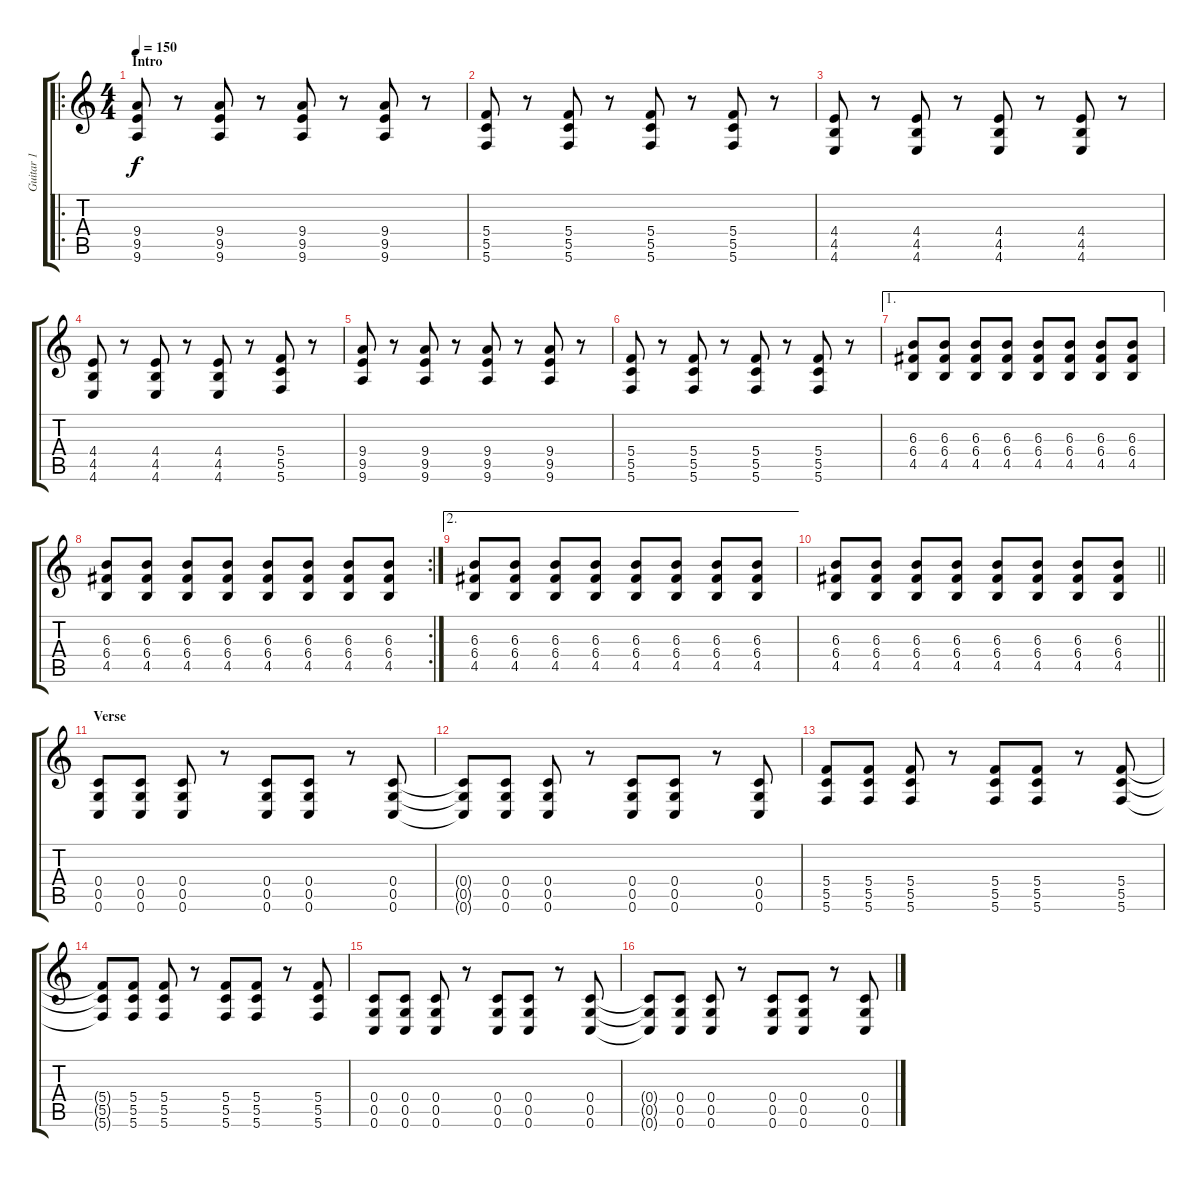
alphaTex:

\track ("Guitar 1" "Guitar 1") {instrument distortionguitar}
\staff {score tabs}
\tuning (D4 A3 F3 C3 G2 C2) {hide}
\ro
\ts (4 4)
\section ("" "Intro")
\tempo 150
\clef g2
\ks c
(9.4 9.5 9.6).8{dy f instrument distortionguitar} r.8 (9.4 9.5 9.6).8 r.8 (9.4 9.5 9.6).8 r.8 (9.4 9.5 9.6).8 r.8 |
(5.4 5.5 5.6).8 r.8 (5.4 5.5 5.6).8 r.8 (5.4 5.5 5.6).8 r.8 (5.4 5.5 5.6).8 r.8 |
(4.4 4.5 4.6).8 r.8 (4.4 4.5 4.6).8 r.8 (4.4 4.5 4.6).8 r.8 (4.4 4.5 4.6).8 r.8 |
(4.4 4.5 4.6).8 r.8 (4.4 4.5 4.6).8 r.8 (4.4 4.5 4.6).8 r.8 (5.4 5.5 5.6).8 r.8 |
(9.4 9.5 9.6).8 r.8 (9.4 9.5 9.6).8 r.8 (9.4 9.5 9.6).8 r.8 (9.4 9.5 9.6).8 r.8 |
(5.4 5.5 5.6).8 r.8 (5.4 5.5 5.6).8 r.8 (5.4 5.5 5.6).8 r.8 (5.4 5.5 5.6).8 r.8 |
\ae 1
(6.3 6.4 4.5).8 (6.3 6.4 4.5).8 (6.3 6.4 4.5).8 (6.3 6.4 4.5).8 (6.3 6.4 4.5).8 (6.3 6.4 4.5).8 (6.3 6.4 4.5).8 (6.3 6.4 4.5).8 |
\rc 2
(6.3 6.4 4.5).8 (6.3 6.4 4.5).8 (6.3 6.4 4.5).8 (6.3 6.4 4.5).8 (6.3 6.4 4.5).8 (6.3 6.4 4.5).8 (6.3 6.4 4.5).8 (6.3 6.4 4.5).8 |
\ae 2
(6.3 6.4 4.5).8 (6.3 6.4 4.5).8 (6.3 6.4 4.5).8 (6.3 6.4 4.5).8 (6.3 6.4 4.5).8 (6.3 6.4 4.5).8 (6.3 6.4 4.5).8 (6.3 6.4 4.5).8 |
\barLineRight lightlight
(6.3 6.4 4.5).8 (6.3 6.4 4.5).8 (6.3 6.4 4.5).8 (6.3 6.4 4.5).8 (6.3 6.4 4.5).8 (6.3 6.4 4.5).8 (6.3 6.4 4.5).8 (6.3 6.4 4.5).8 |
\section ("" "Verse")
(0.4 0.5 0.6).8 (0.4 0.5 0.6).8 (0.4 0.5 0.6).8 r.8 (0.4 0.5 0.6).8 (0.4 0.5 0.6).8 r.8 (0.4 0.5 0.6).8 |
(0.4{t} 0.5{t} 0.6{t}).8 (0.4 0.5 0.6).8 (0.4 0.5 0.6).8 r.8 (0.4 0.5 0.6).8 (0.4 0.5 0.6).8 r.8 (0.4 0.5 0.6).8 |
(5.4 5.5 5.6).8 (5.4 5.5 5.6).8 (5.4 5.5 5.6).8 r.8 (5.4 5.5 5.6).8 (5.4 5.5 5.6).8 r.8 (5.4 5.5 5.6).8 |
(5.4{t} 5.5{t} 5.6{t}).8 (5.4 5.5 5.6).8 (5.4 5.5 5.6).8 r.8 (5.4 5.5 5.6).8 (5.4 5.5 5.6).8 r.8 (5.4 5.5 5.6).8 |
(0.4 0.5 0.6).8 (0.4 0.5 0.6).8 (0.4 0.5 0.6).8 r.8 (0.4 0.5 0.6).8 (0.4 0.5 0.6).8 r.8 (0.4 0.5 0.6).8 |
(0.4{t} 0.5{t} 0.6{t}).8 (0.4 0.5 0.6).8 (0.4 0.5 0.6).8 r.8 (0.4 0.5 0.6).8 (0.4 0.5 0.6).8 r.8 (0.4 0.5 0.6).8
